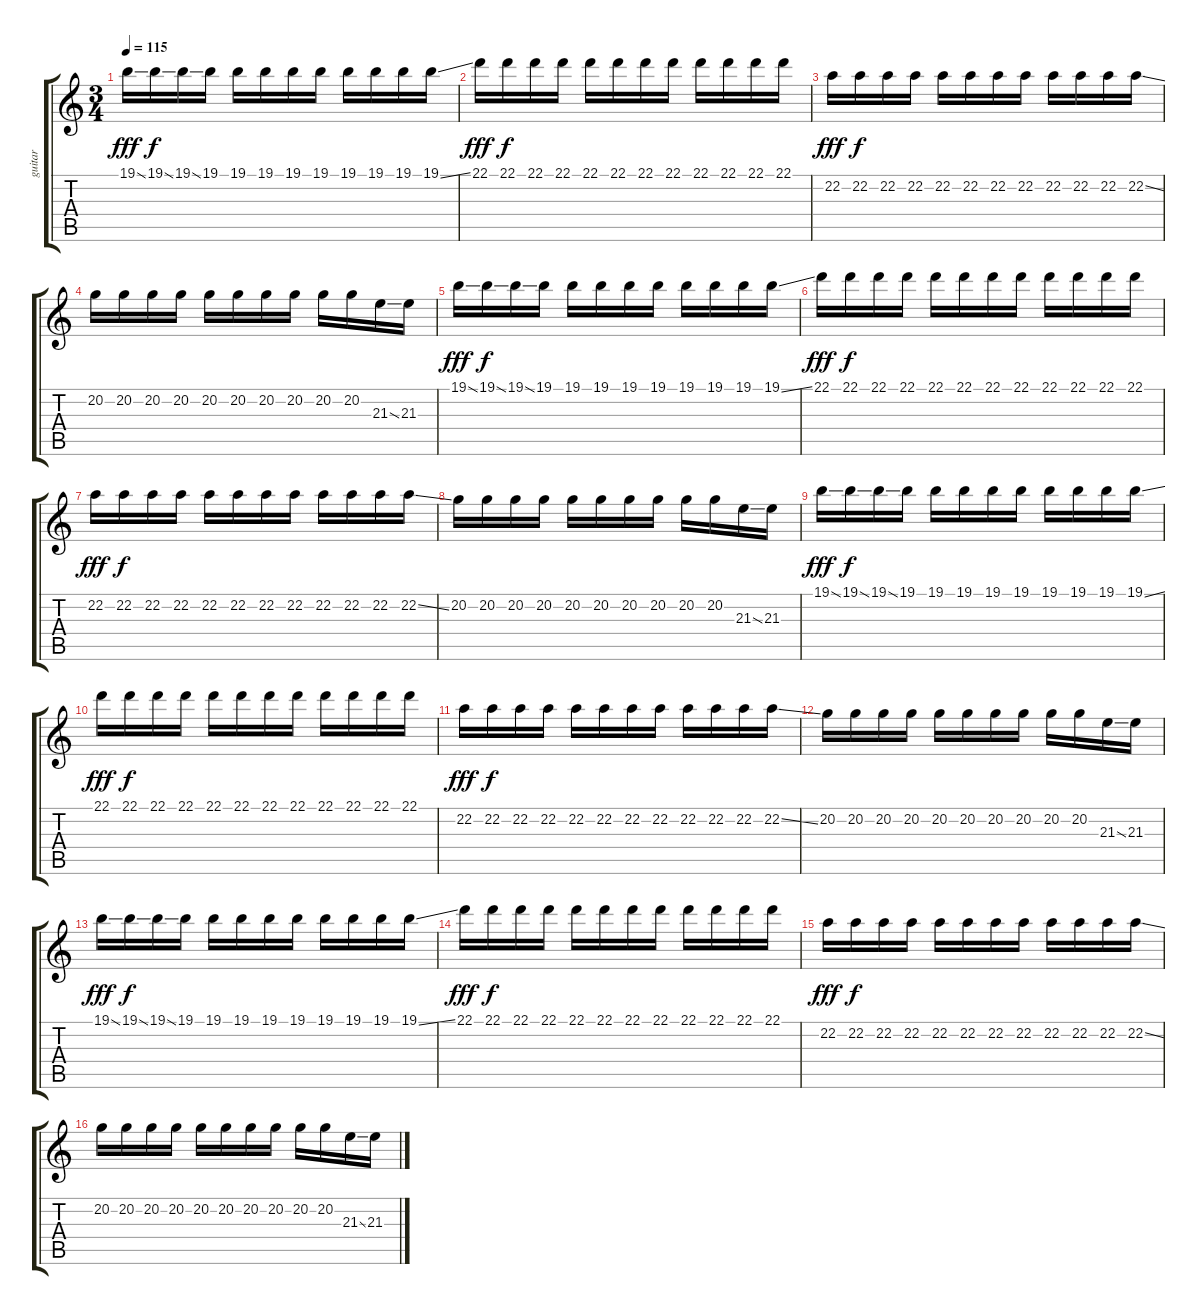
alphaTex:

\track ("guitar " "guitar ") {instrument pizzicatostrings}
\staff {score tabs}
\tuning (E4 B3 G3 D3 A2 E2) {hide}
\ts (3 4)
\tempo 115
\clef g2
\ks c
19.1{ss}.16{dy fff} 19.1{ss}.16{dy f} 19.1{ss}.16 19.1.16 19.1.16 19.1.16 19.1.16 19.1.16 19.1.16 19.1.16 19.1.16 19.1{ss}.16 |
22.1.16{dy fff} 22.1.16{dy f} 22.1.16 22.1.16 22.1.16 22.1.16 22.1.16 22.1.16 22.1.16 22.1.16 22.1.16 22.1.16 |
22.2.16{dy fff} 22.2.16{dy f} 22.2.16 22.2.16 22.2.16 22.2.16 22.2.16 22.2.16 22.2.16 22.2.16 22.2.16 22.2{ss}.16 |
20.2.16 20.2.16 20.2.16 20.2.16 20.2.16 20.2.16 20.2.16 20.2.16 20.2.16 20.2.16 21.3{ss}.16 21.3.16 |
19.1{ss}.16{dy fff} 19.1{ss}.16{dy f} 19.1{ss}.16 19.1.16 19.1.16 19.1.16 19.1.16 19.1.16 19.1.16 19.1.16 19.1.16 19.1{ss}.16 |
22.1.16{dy fff} 22.1.16{dy f} 22.1.16 22.1.16 22.1.16 22.1.16 22.1.16 22.1.16 22.1.16 22.1.16 22.1.16 22.1.16 |
22.2.16{dy fff} 22.2.16{dy f} 22.2.16 22.2.16 22.2.16 22.2.16 22.2.16 22.2.16 22.2.16 22.2.16 22.2.16 22.2{ss}.16 |
20.2.16 20.2.16 20.2.16 20.2.16 20.2.16 20.2.16 20.2.16 20.2.16 20.2.16 20.2.16 21.3{ss}.16 21.3.16 |
19.1{ss}.16{dy fff} 19.1{ss}.16{dy f} 19.1{ss}.16 19.1.16 19.1.16 19.1.16 19.1.16 19.1.16 19.1.16 19.1.16 19.1.16 19.1{ss}.16 |
22.1.16{dy fff} 22.1.16{dy f} 22.1.16 22.1.16 22.1.16 22.1.16 22.1.16 22.1.16 22.1.16 22.1.16 22.1.16 22.1.16 |
22.2.16{dy fff} 22.2.16{dy f} 22.2.16 22.2.16 22.2.16 22.2.16 22.2.16 22.2.16 22.2.16 22.2.16 22.2.16 22.2{ss}.16 |
20.2.16 20.2.16 20.2.16 20.2.16 20.2.16 20.2.16 20.2.16 20.2.16 20.2.16 20.2.16 21.3{ss}.16 21.3.16 |
19.1{ss}.16{dy fff} 19.1{ss}.16{dy f} 19.1{ss}.16 19.1.16 19.1.16 19.1.16 19.1.16 19.1.16 19.1.16 19.1.16 19.1.16 19.1{ss}.16 |
22.1.16{dy fff} 22.1.16{dy f} 22.1.16 22.1.16 22.1.16 22.1.16 22.1.16 22.1.16 22.1.16 22.1.16 22.1.16 22.1.16 |
22.2.16{dy fff} 22.2.16{dy f} 22.2.16 22.2.16 22.2.16 22.2.16 22.2.16 22.2.16 22.2.16 22.2.16 22.2.16 22.2{ss}.16 |
20.2.16 20.2.16 20.2.16 20.2.16 20.2.16 20.2.16 20.2.16 20.2.16 20.2.16 20.2.16 21.3{ss}.16 21.3.16
